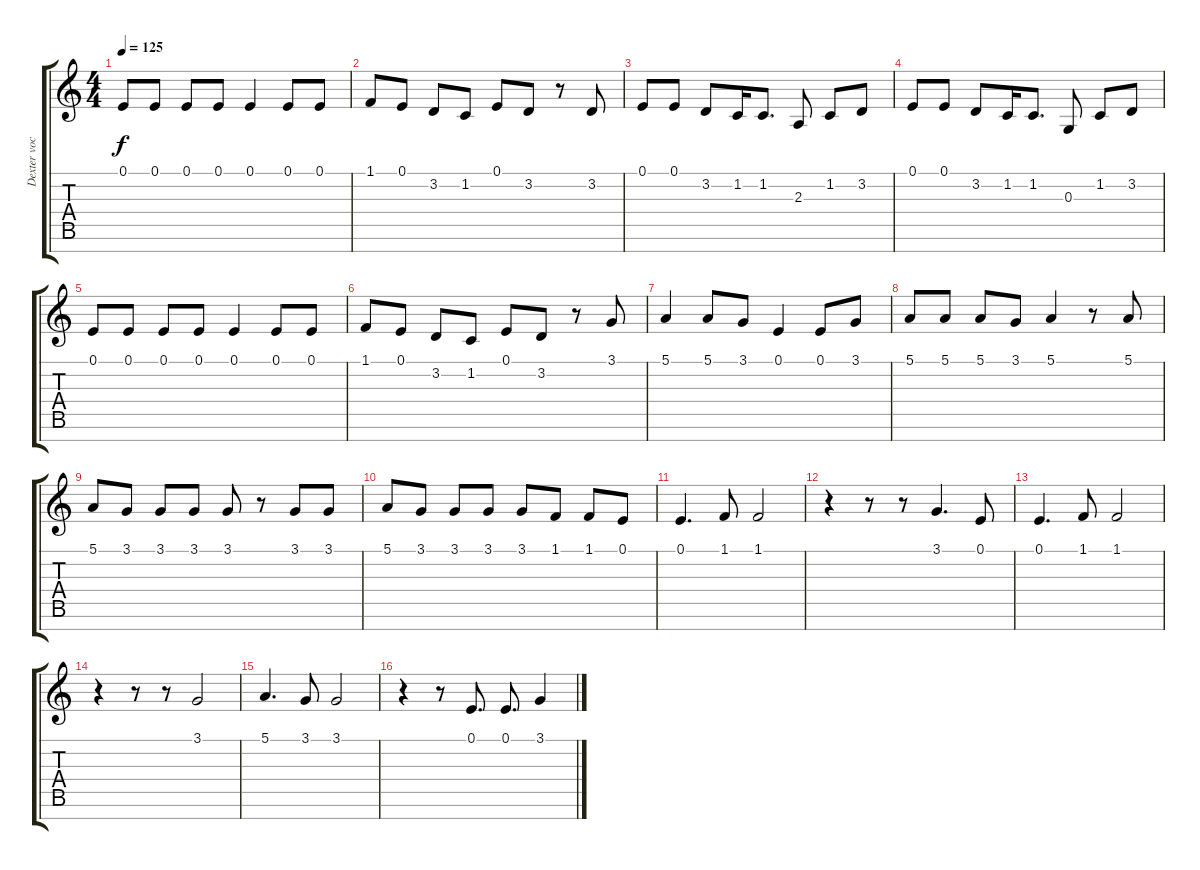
\track ("Dexter vocal" "Dexter voc") {instrument oboe}
\staff {score tabs}
\tuning (E4 B3 G3 D3 A2 E2 B1) {hide}
\ts (4 4)
\tempo 125
\clef g2
\ks c
0.1.8{dy f} 0.1.8 0.1.8 0.1.8 0.1.4 0.1.8 0.1.8 |
1.1.8 0.1.8 3.2.8 1.2.8 0.1.8 3.2.8 r.8 3.2.8 |
0.1.8 0.1.8 3.2.8 1.2.16 1.2.8{d} 2.3.8 1.2.8 3.2.8 |
0.1.8 0.1.8 3.2.8 1.2.16 1.2.8{d} 0.3.8 1.2.8 3.2.8 |
0.1.8 0.1.8 0.1.8 0.1.8 0.1.4 0.1.8 0.1.8 |
1.1.8 0.1.8 3.2.8 1.2.8 0.1.8 3.2.8 r.8 3.1.8 |
5.1.4 5.1.8 3.1.8 0.1.4 0.1.8 3.1.8 |
5.1.8 5.1.8 5.1.8 3.1.8 5.1.4 r.8 5.1.8 |
5.1.8 3.1.8 3.1.8 3.1.8 3.1.8 r.8 3.1.8 3.1.8 |
5.1.8 3.1.8 3.1.8 3.1.8 3.1.8 1.1.8 1.1.8 0.1.8 |
0.1.4{d} 1.1.8 1.1.2 |
r.4 r.8 r.8 3.1.4{d} 0.1.8 |
0.1.4{d} 1.1.8 1.1.2 |
r.4 r.8 r.8 3.1.2 |
5.1.4{d} 3.1.8 3.1.2 |
r.4 r.8 0.1.8{d} 0.1.8{d} 3.1.4
